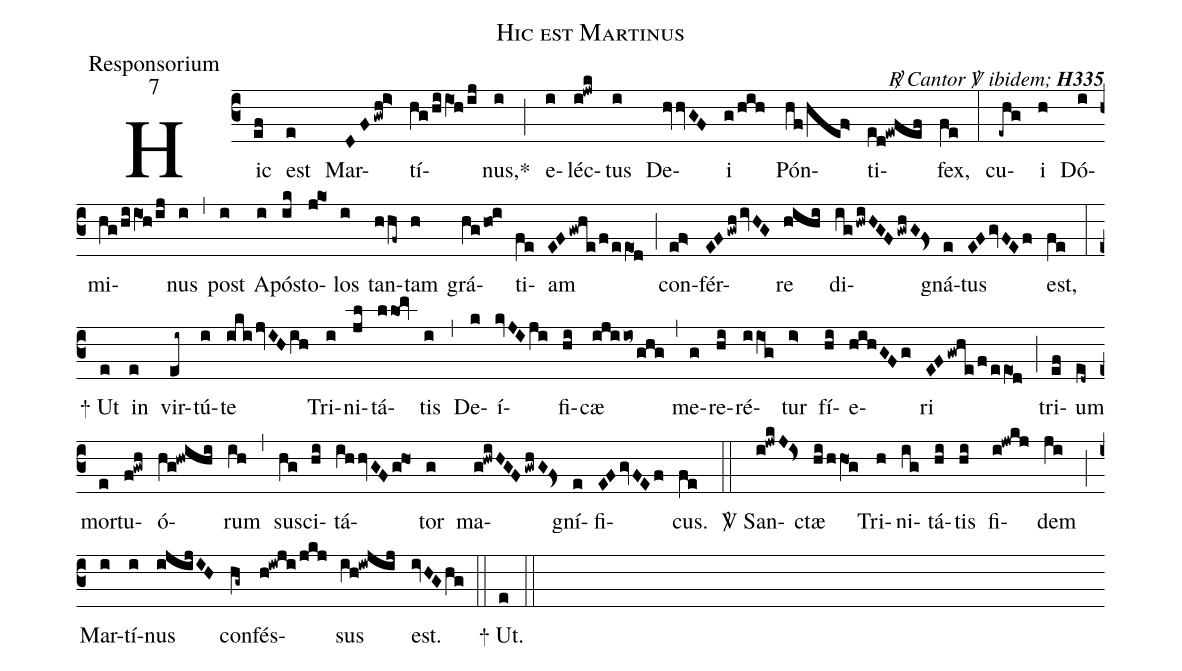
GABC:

name:Hic est Martinus;
office-part:Responsorium;
mode:7;
commentary:{\itshape\mdseries \Rbar\  Cantor \Vbar\   ibidem;\/} {\bfseries H335};
%%
(c3) Hic(ef) est(e) Mar(DFgwh!i>)tí(hg/hiiO1h/ij)nus,<sp>*</sp>(i) (;)
 e(i)léc(i!jwk)tus(i) De(hvvGF)i(g/hih) Pón(hf/hef>)ti(ed!ewfef)fex,(fe) (:)
 cu(-ehg)i(h) Dó(i)mi(hg/hiiO1h/ij)nus(i) (,)
 post(i) A(i)pó(ik)sto(j!ko1)los(i) tan(hhf~)tam(h) grá(hg/ho0!i)ti(fe)am(EFgwhe/f/eeO1d) (;)
 con(ef>)fér(EFgwhivHG)re(hihi) di(ig/hwiHGFgwhG!Fs<)gná(e)tus(EFgvFEf) est,(fe) (:)
 <sp>+</sp> Ut(e) in(e) vir(ei~)tú(i)te(ikijvIHih) Tri(i)ni(jl)tá(llo1!mv)tis(i) (,)
 De(k)í(kvJIji)fi(hi)cæ(ijiio~ghg) (,)
 me(g)re(hi)ré(iiO1g)tur(i>) fí(hi)e(hihGFg)ri(EFgwhe/f/eeO1d) (;)
 tri(ef)um(ed~) mor(e)tu(f!gwh)ó(hg!hwihi)rum(ih) (,)
 su(hg)sci(hi)tá(ihhvGFg!ho1)tor(g) ma(g!hwiHGFgwhG!Fs<)gní(e)fi(EFgvFEf)cus.(fe) (::)
 <sp>V/</sp> San(i!jwkJ!Is<)ctæ(hi/hhO1g) Tri(h)ni(ig)tá(hi)tis(hi) fi(i!jwkj)dem(ji) (;)
 Mar(i)tí(i)nus(ijijIH) con(hg~)fés(h!iwji/jkj)sus(ih!iwjij) est.(ivHGhg) (::)
 <sp>+</sp> Ut.(e) (::)
